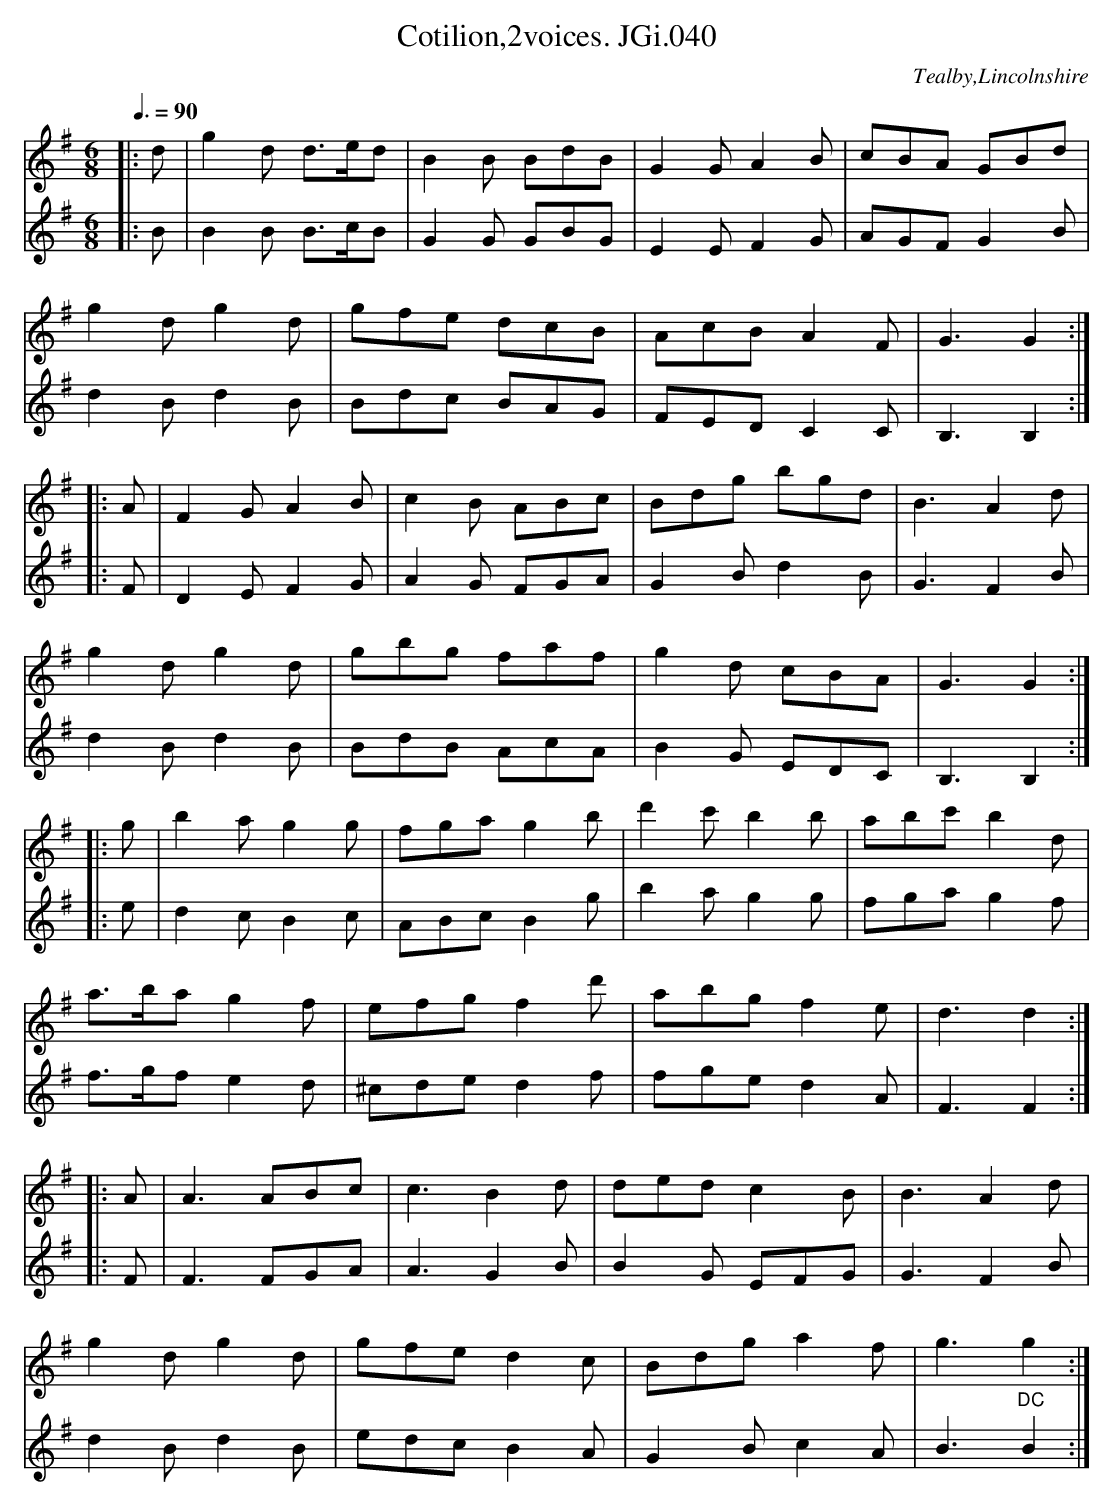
X:1
T:Cotilion,2voices. JGi.040
M:6/8
L:1/8
Q:3/8=90
O:Tealby,Lincolnshire
K:G
[V:1]|:d|g2d d>ed|B2B BdB|G2G A2B|cBA GBd|
[V:2]|:B|B2B B>cB|G2G GBG|E2EF2G|AGF G2B|
[V:1]g2d g2d|gfe dcB|AcB A2F|G3G2:|
[V:2]d2Bd2B|Bdc BAG|FED C2C|B,3B,2:|
[V:1]|:A|F2G A2B|c2B ABc|Bdg bgd|B3A2d|
[V:2]|:F|D2EF2G|A2G FGA|G2Bd2B|G3F2B|
[V:1]g2d g2d|gbg faf|g2d cBA|G3G2:|
[V:2]d2Bd2B|BdB AcA|B2G EDC|B,3B,2:|
[V:1]|:g|b2a g2g|fga g2b|d'2c'b2b|abc'b2d|
[V:2]|:e|d2cB2c|ABc B2g|b2ag2g|fgag2f|
[V:1]a>ba g2f|efg f2d'|abgf2e|d3d2:|
[V:2]f>gf e2d|^cded2f|fged2A|F3F2:|
[V:1]|:A|A3ABc|c3B2d|dedc2B|B3A2d|
[V:2]|:F|F3FGA|A3G2B|B2G EFG|G3F2B|
[V:1]g2dg2d|gfed2c|Bdga2f|g3g2:|
[V:2]d2Bd2B|edcB2A|G2Bc2A|B3"DC"B2:|
